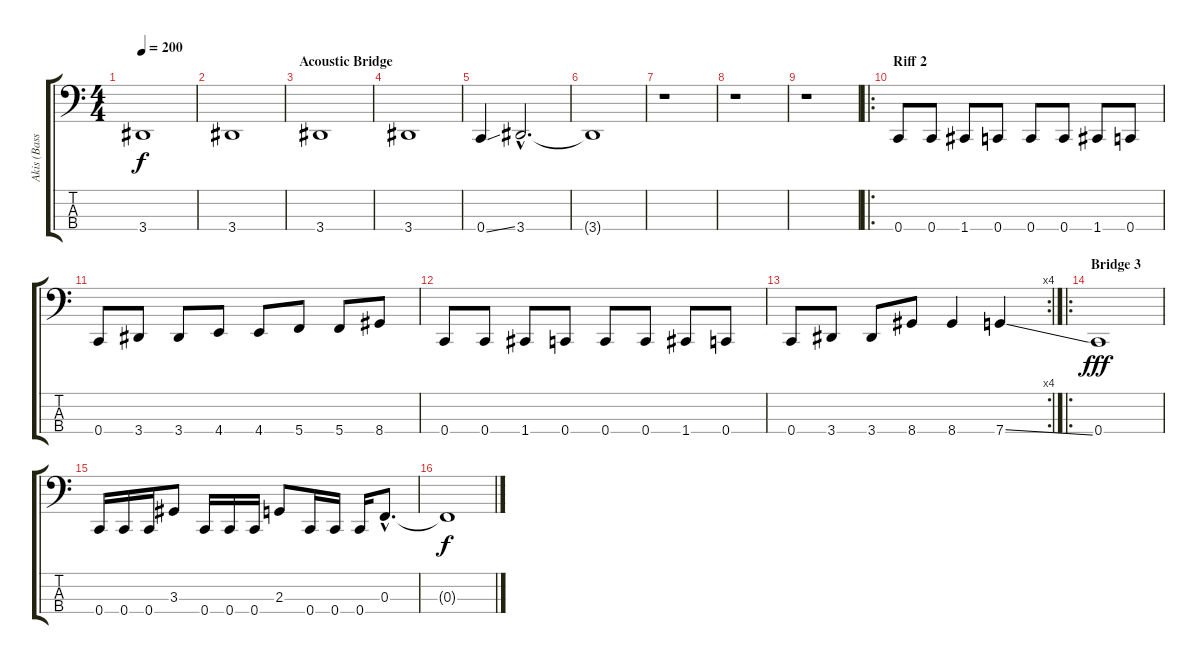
\track ("Akis (Bass)" "Akis (Bass") {instrument electricbassfinger}
\staff {score tabs}
\tuning (Eb2 Bb1 F1 C1) {hide}
\ts (4 4)
\tempo 200
\clef f4
\ks c
3.4.1{dy f} |
3.4.1 |
\section ("" "Acoustic Bridge")
3.4.1 |
3.4.1 |
0.4{ss}.4 3.4{hac}.2{d} |
3.4{t}.1 |
r.1 |
r.1 |
r.1 |
\ro
\section ("" "Riff 2")
0.4.8 0.4.8 1.4.8 0.4.8 0.4.8 0.4.8 1.4.8 0.4.8 |
0.4.8 3.4.8 3.4.8 4.4.8 4.4.8 5.4.8 5.4.8 8.4.8 |
0.4.8 0.4.8 1.4.8 0.4.8 0.4.8 0.4.8 1.4.8 0.4.8 |
\rc 4
0.4.8 3.4.8 3.4.8 8.4.8 8.4.4 7.4{ss}.4 |
\ro
\section ("" "Bridge 3")
0.4.1{dy fff} |
0.4.16 0.4.16 0.4.16 3.3.8 0.4.16 0.4.16 0.4.16 2.3.8 0.4.16 0.4.16 0.4.16 0.3{hac}.8{d} |
0.3{t}.1{dy f}
